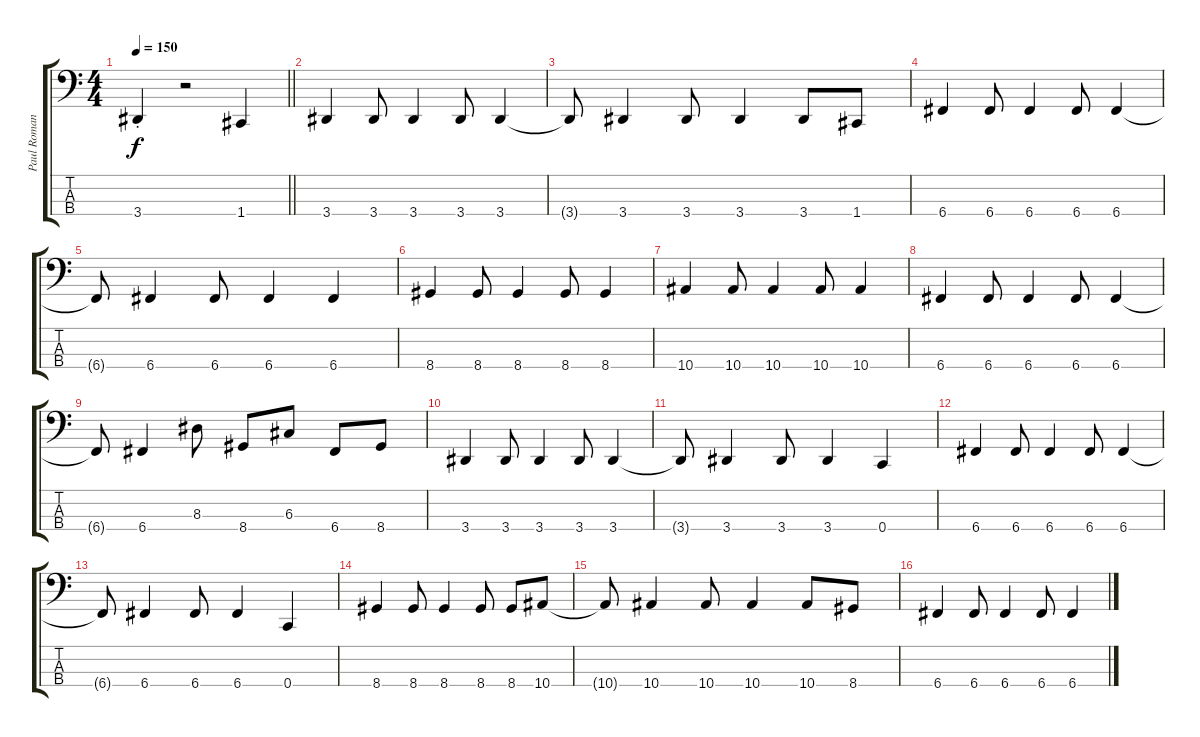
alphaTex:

\track ("Paul Romanko" "Paul Roman") {instrument electricbasspick}
\staff {score tabs}
\tuning (F2 C2 G1 C1) {hide}
\ts (4 4)
\tempo 150
\clef f4
\barLineRight lightlight
\ks c
3.4{st}.4{dy f} r.2 1.4.4 |
3.4.4 3.4.8 3.4.4 3.4.8 3.4.4 |
3.4{t}.8 3.4.4 3.4.8 3.4.4 3.4.8 1.4.8 |
6.4.4 6.4.8 6.4.4 6.4.8 6.4.4 |
6.4{t}.8 6.4.4 6.4.8 6.4.4 6.4.4 |
8.4.4 8.4.8 8.4.4 8.4.8 8.4.4 |
10.4.4 10.4.8 10.4.4 10.4.8 10.4.4 |
6.4.4 6.4.8 6.4.4 6.4.8 6.4.4 |
6.4{t}.8 6.4.4 8.3.8 8.4.8 6.3.8 6.4.8 8.4.8 |
3.4.4 3.4.8 3.4.4 3.4.8 3.4.4 |
3.4{t}.8 3.4.4 3.4.8 3.4.4 0.4.4 |
6.4.4 6.4.8 6.4.4 6.4.8 6.4.4 |
6.4{t}.8 6.4.4 6.4.8 6.4.4 0.4.4 |
8.4.4 8.4.8 8.4.4 8.4.8 8.4.8 10.4.8 |
10.4{t}.8 10.4.4 10.4.8 10.4.4 10.4.8 8.4.8 |
6.4.4 6.4.8 6.4.4 6.4.8 6.4.4
